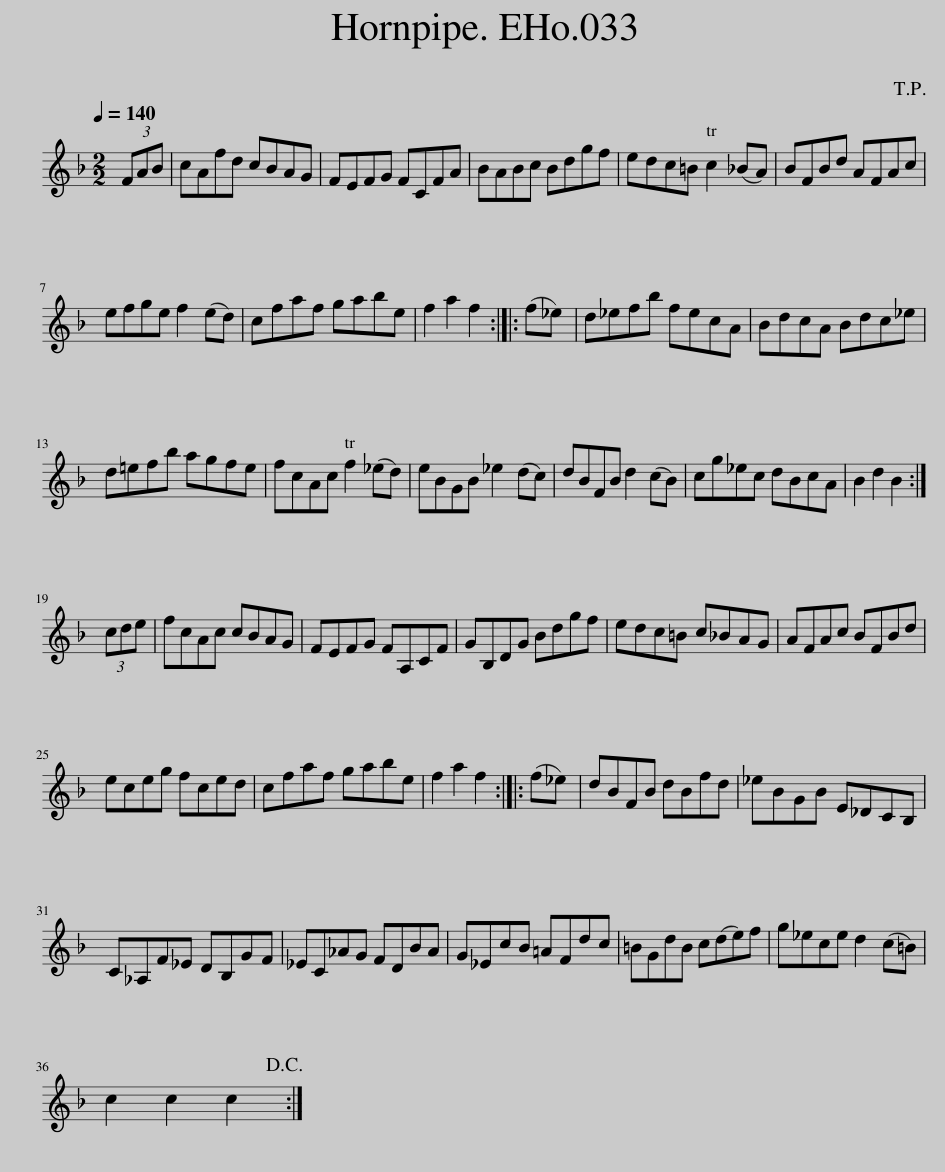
X:1
L:1/8
Q:1/4=140
M:2/2
I:linebreak $
K:F
V:1 treble
V:1
 (3FAB | cAfd cBAG | FEFG FCFA | BABc Bdgf | edc=B c2 (_BA) | %5
 BFBd AFAc |$ efge f2 (ed) | cfaf gabe | f2 a2 f2 :: (f_e) | %10
 d_efb fecA | BdcA Bdc_e |$ d=efb agfe | fcAc f2 (_ed) | eBGB _e2 (dc) | %15
 dBFB d2 (cB) | cg_ec dBcA | B2 d2 B2 :|$ (3cde | fcAc cBAG | %20
 FEFG FA,CF | GB,DG Bdgf | edc=B c_BAG | AFAc BFBd |$ eceg fced | %25
 cfaf gabe | f2 a2 f2 :: (f_e) | dBFB dBfd | _eBGB E_DCB, |$ %30
 C_A,F_E DB,GF | _EC_AG FDBA | G_EcB =AFdc | =BGdB c(de)f | g_ece d2 (c=B) |$ %35
 c2 c2 c2!D.C.! :| %36
